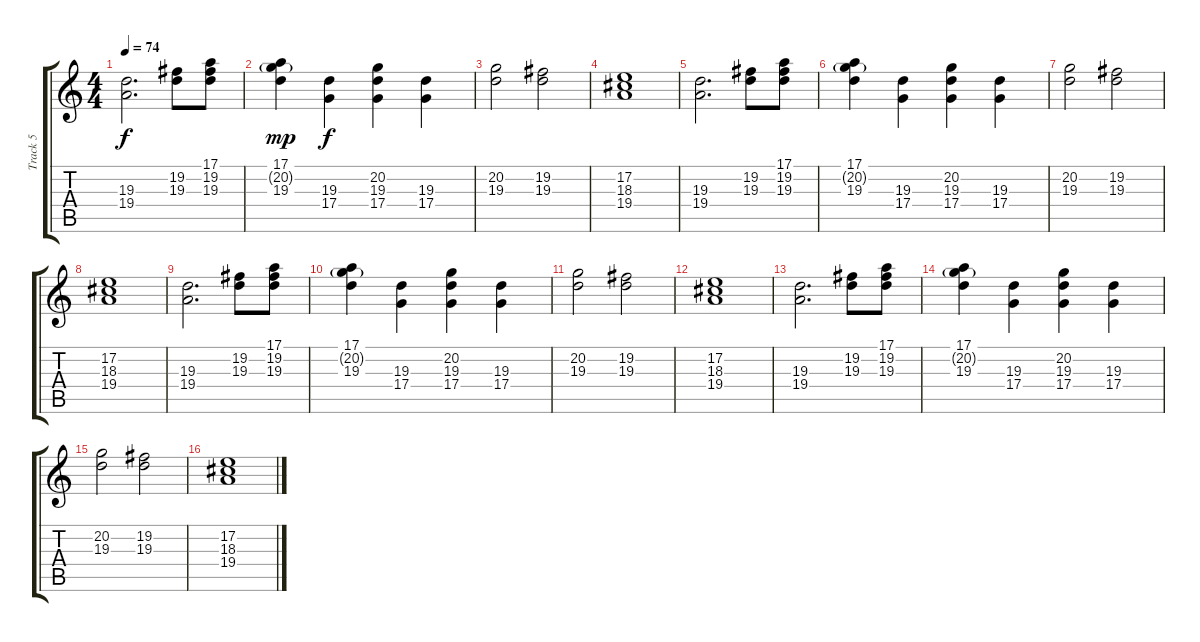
\track ("Track 5" "Track 5") {instrument stringensemble1}
\staff {score tabs}
\tuning (E4 B3 G3 D3 A2 E2) {hide}
\ts (4 4)
\tempo 74
\clef g2
\ks c
(19.3 19.4).2{d dy f volume 6 instrument stringensemble1} (19.2 19.3).8 (17.1 19.2 19.3).8 |
(17.1 20.2{g} 19.3).4{dy mp} (19.3 17.4).4{dy f} (20.2 19.3 17.4).4 (19.3 17.4).4 |
(20.2 19.3).2 (19.2 19.3).2 |
(17.2 18.3 19.4).1 |
(19.3 19.4).2{d} (19.2 19.3).8 (17.1 19.2 19.3).8 |
(17.1 20.2{g} 19.3).4 (19.3 17.4).4 (20.2 19.3 17.4).4 (19.3 17.4).4 |
(20.2 19.3).2 (19.2 19.3).2 |
(17.2 18.3 19.4).1 |
(19.3 19.4).2{d} (19.2 19.3).8 (17.1 19.2 19.3).8 |
(17.1 20.2{g} 19.3).4 (19.3 17.4).4 (20.2 19.3 17.4).4 (19.3 17.4).4 |
(20.2 19.3).2 (19.2 19.3).2 |
(17.2 18.3 19.4).1 |
(19.3 19.4).2{d} (19.2 19.3).8 (17.1 19.2 19.3).8 |
(17.1 20.2{g} 19.3).4 (19.3 17.4).4 (20.2 19.3 17.4).4 (19.3 17.4).4 |
(20.2 19.3).2 (19.2 19.3).2 |
(17.2 18.3 19.4).1
